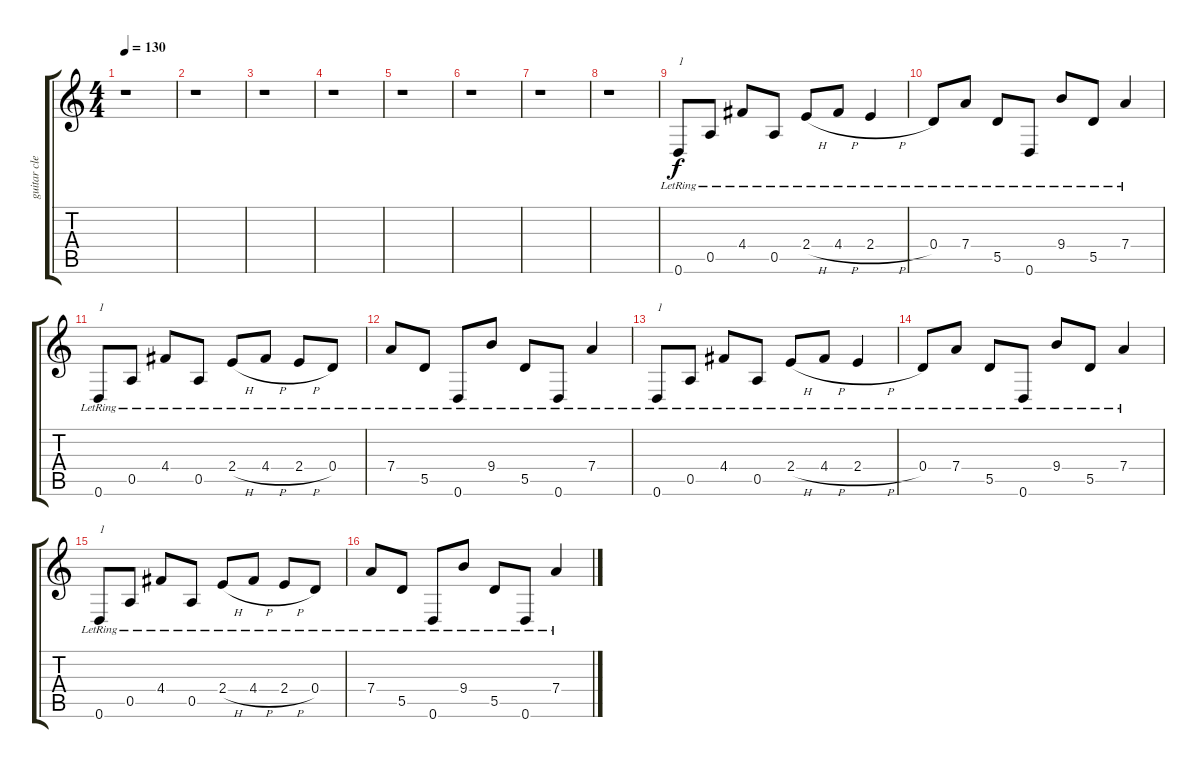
\track ("guitar clean" "guitar cle") {instrument electricguitarclean}
\staff {score tabs}
\tuning (E4 B3 G3 D3 A2 D2) {hide}
\ts (4 4)
\tempo 130
\clef g2
\ks c
r.1{dy f} |
r.1 |
r.1 |
r.1 |
r.1 |
r.1 |
r.1 |
r.1 |
0.6{lr}.8{txt "1"} 0.5{lr}.8 4.4{lr}.8 0.5{lr}.8 2.4{h lr}.8 4.4{h lr}.8 2.4{h lr}.4 |
0.4{lr}.8 7.4{lr}.8 5.5{lr}.8 0.6{lr}.8 9.4{lr}.8 5.5{lr}.8 7.4{lr}.4 |
0.6{lr}.8{txt "1"} 0.5{lr}.8 4.4{lr}.8 0.5{lr}.8 2.4{h lr}.8 4.4{h lr}.8 2.4{h lr}.8 0.4{lr}.8 |
7.4{lr}.8 5.5{lr}.8 0.6{lr}.8 9.4{lr}.8 5.5{lr}.8 0.6{lr}.8 7.4{lr}.4 |
0.6{lr}.8{txt "1"} 0.5{lr}.8 4.4{lr}.8 0.5{lr}.8 2.4{h lr}.8 4.4{h lr}.8 2.4{h lr}.4 |
0.4{lr}.8 7.4{lr}.8 5.5{lr}.8 0.6{lr}.8 9.4{lr}.8 5.5{lr}.8 7.4{lr}.4 |
0.6{lr}.8{txt "1"} 0.5{lr}.8 4.4{lr}.8 0.5{lr}.8 2.4{h lr}.8 4.4{h lr}.8 2.4{h lr}.8 0.4{lr}.8 |
7.4{lr}.8 5.5{lr}.8 0.6{lr}.8 9.4{lr}.8 5.5{lr}.8 0.6{lr}.8 7.4{lr}.4
